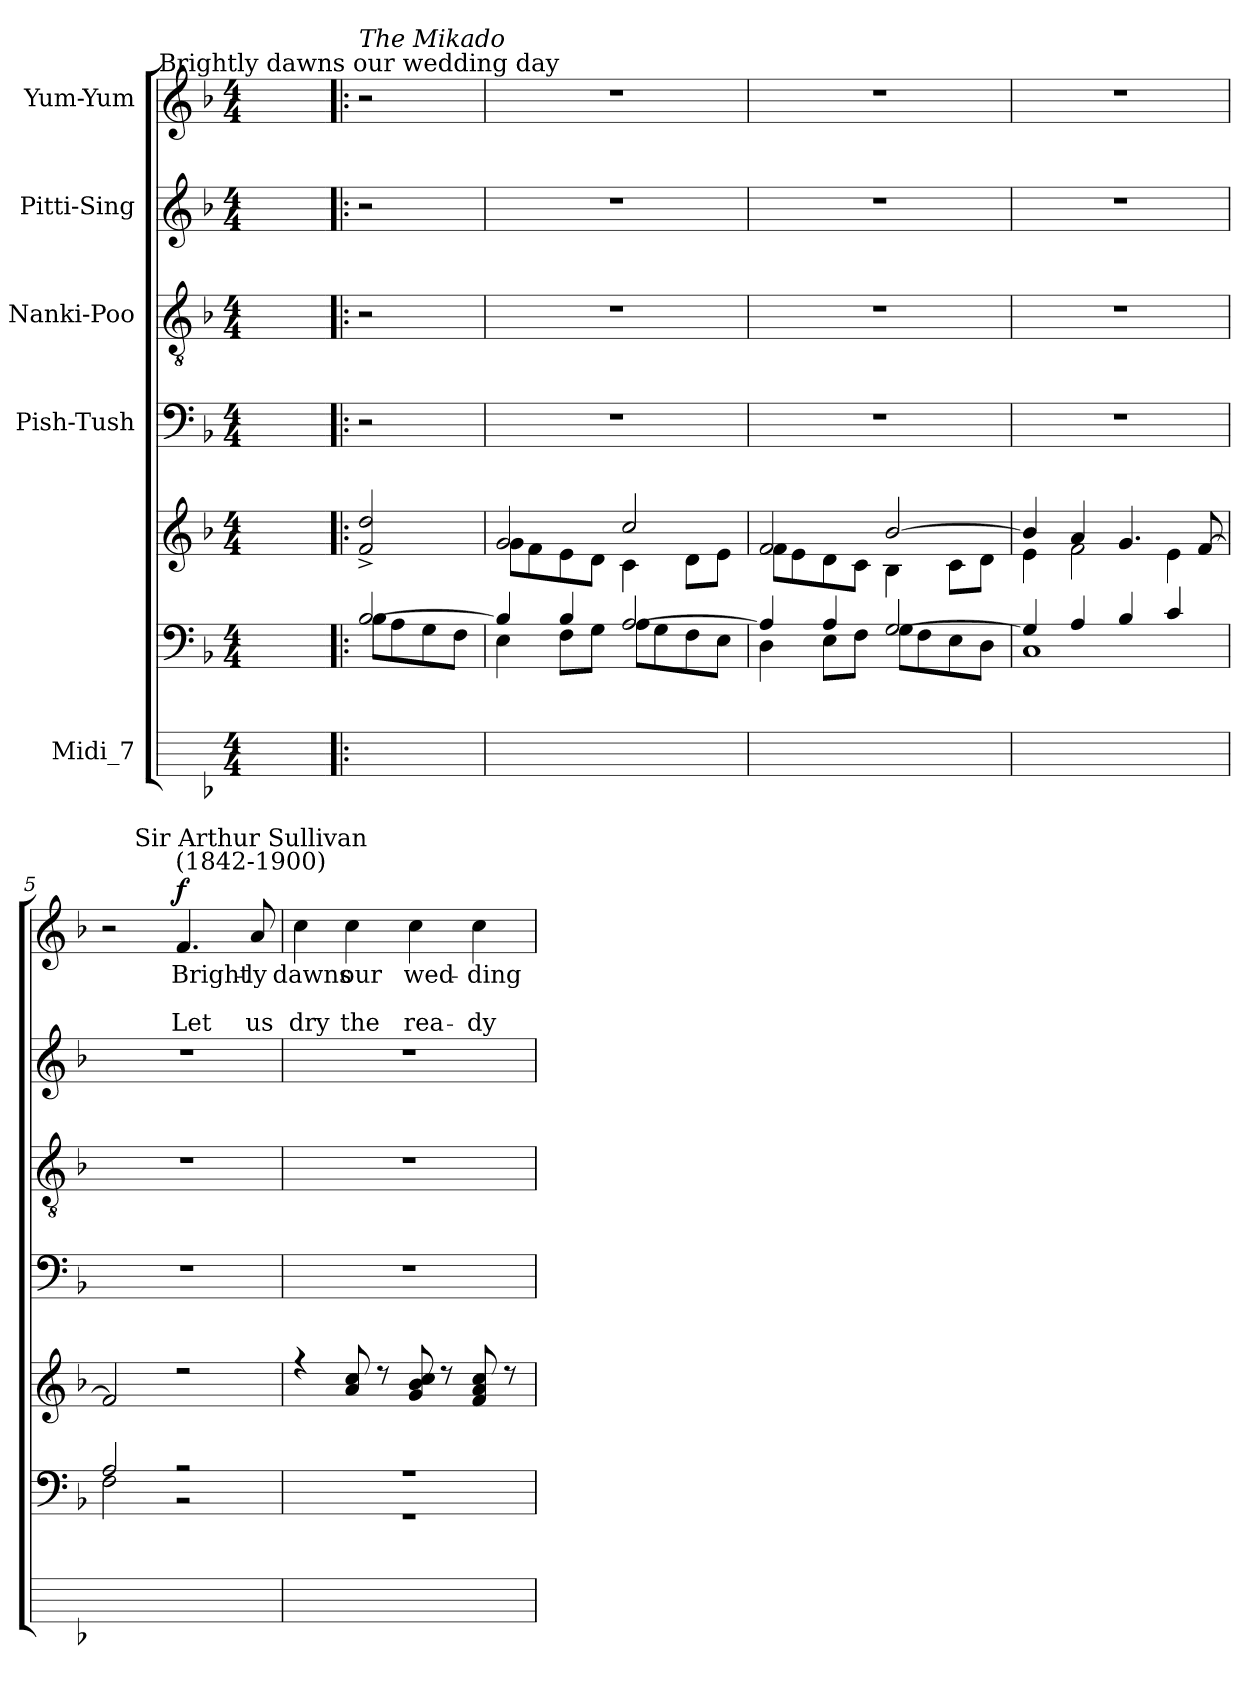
**kern	**kern	**kern	**kern	**kern	**kern	**kern	**text	**text	**text	**dynam
*part5	*part5	*part5	*part4	*part3	*part2	*part1	*part1	*part1	*part1	*part1
*staff7	*staff6	*staff5	*staff4	*staff3	*staff2	*staff1	*staff1	*staff1	*staff1	*staff1
*I"Midi_7	*	*	*I"Pish-Tush	*I"Nanki-Poo	*I"Pitti-Sing	*I"Yum-Yum	*	*	*	*
*	*clefF4	*clefG2	*clefF4	*clefGv2	*clefG2	*clefG2	*	*	*	*
*k[b-]	*k[b-]	*k[b-]	*k[b-]	*k[b-]	*k[b-]	*k[b-]	*	*	*	*
*F:	*F:	*F:	*F:	*F:	*F:	*F:	*	*	*	*
*M4/4	*M4/4	*M4/4	*M4/4	*M4/4	*M4/4	*M4/4	*	*	*	*
=	=	=	=	=	=	=	=	=	=	=
*	*^	*^	*	*	*	*	*	*	*	*
8ryy	8ryy	8ryy	8ryy	8ryy	8ryy	8ryy	8ryy	8ryy	.	.	.	.
=1!|:	=1!|:	=1!|:	=1!|:	=1!|:	=1!|:	=1!|:	=1!|:	=1!|:	=1!|:	=1!|:	=1!|:	=1!|:
!	!	!	!	!	!	!	!	!LO:TX:a:cj:t=Brightly dawns our wedding day	!	!	!	!
!	!	!	!	!	!	!	!	!LO:TX:a:i:t=The Mikado	!	!	!	!
2ryy	[2B-/	8B-\L	2f/^ 2dd/^	2ryy	2r	2r	2r	2r	.	.	.	.
.	.	8A\	.	.	.	.	.	.	.	.	.	.
.	.	8G\	.	.	.	.	.	.	.	.	.	.
.	.	8F\J	.	.	.	.	.	.	.	.	.	.
=2	=2	=2	=2	=2	=2	=2	=2	=2	=2	=2	=2	=2
1ryy	4B-/]	4E\	2g/	8g\L	1r	1r	1r	1r	.	.	.	.
.	.	.	.	8f\	.	.	.	.	.	.	.	.
.	4B-/	8F\L	.	8e\	.	.	.	.	.	.	.	.
.	.	8G\J	.	8d\J	.	.	.	.	.	.	.	.
.	[2A/	8A\L	2cc/	4c\	.	.	.	.	.	.	.	.
.	.	8G\	.	.	.	.	.	.	.	.	.	.
.	.	8F\	.	8d\L	.	.	.	.	.	.	.	.
.	.	8E\J	.	8e\J	.	.	.	.	.	.	.	.
=3	=3	=3	=3	=3	=3	=3	=3	=3	=3	=3	=3	=3
1ryy	4A/]	4D\	2f/	8f\L	1r	1r	1r	1r	.	.	.	.
.	.	.	.	8e\	.	.	.	.	.	.	.	.
.	4A/	8E\L	.	8d\	.	.	.	.	.	.	.	.
.	.	8F\J	.	8c\J	.	.	.	.	.	.	.	.
.	[2G/	8G\L	[2b-/	4B-\	.	.	.	.	.	.	.	.
.	.	8F\	.	.	.	.	.	.	.	.	.	.
.	.	8E\	.	8c\L	.	.	.	.	.	.	.	.
.	.	8D\J	.	8d\J	.	.	.	.	.	.	.	.
=4	=4	=4	=4	=4	=4	=4	=4	=4	=4	=4	=4	=4
1ryy	4G/]	1C\	4b-/]	4e\	1r	1r	1r	1r	.	.	.	.
.	4A/	.	4a/	2f\	.	.	.	.	.	.	.	.
.	4B-/	.	4.g/	.	.	.	.	.	.	.	.	.
.	4c/	.	.	4e\	.	.	.	.	.	.	.	.
.	.	.	[8f/	.	.	.	.	.	.	.	.	.
=5	=5	=5	=5	=5	=5	=5	=5	=5	=5	=5	=5	=5
1ryy	2A/	2F\	2f/]	1ryy	1r	1r	1r	2r	.	.	.	.
!	!	!	!	!	!	!	!	!	!LO:LY:b	!	!LO:LY:b	!LO:DY:b
.	2r	2r	2r	.	.	.	.	4.f	Bright-	.	-Let	f
!	!	!	!	!	!	!	!	!LO:TX:a:cj:t=Sir Arthur Sullivan\n(1842-1900)	!	!	!	!
!	!	!	!	!	!	!	!	!	!LO:LY:b	!	!LO:LY:b	!
.	.	.	.	.	.	.	.	8a	ly	.	us	.
=6	=6	=6	=6	=6	=6	=6	=6	=6	=6	=6	=6	=6
!	!	!	!	!	!	!	!	!	!LO:LY:b	!	!LO:LY:b	!
1ryy	1r	1r	4r	1ryy	1r	1r	1r	4cc	dawns	.	dry	.
!	!	!	!	!	!	!	!	!	!LO:LY:b	!	!LO:LY:b	!
.	.	.	8a/ 8cc/	.	.	.	.	4cc	our	.	the	.
.	.	.	8r	.	.	.	.	.	.	.	.	.
!	!	!	!	!	!	!	!	!	!LO:LY:b	!	!LO:LY:b	!
.	.	.	8g/ 8b-/ 8cc/	.	.	.	.	4cc	wed-	.	-rea-	.
.	.	.	8r	.	.	.	.	.	.	.	.	.
!	!	!	!	!	!	!	!	!	!LO:LY:b	!	!LO:LY:b	!
.	.	.	8f/ 8a/ 8cc/	.	.	.	.	4cc	-ding	.	dy	.
.	.	.	8r	.	.	.	.	.	.	.	.	.
*	*v	*v	*	*	*	*	*	*	*	*	*	*
*	*	*v	*v	*	*	*	*	*	*	*	*
=	=	=	=	=	=	=	=	=	=	=
*-	*-	*-	*-	*-	*-	*-	*-	*-	*-	*-
